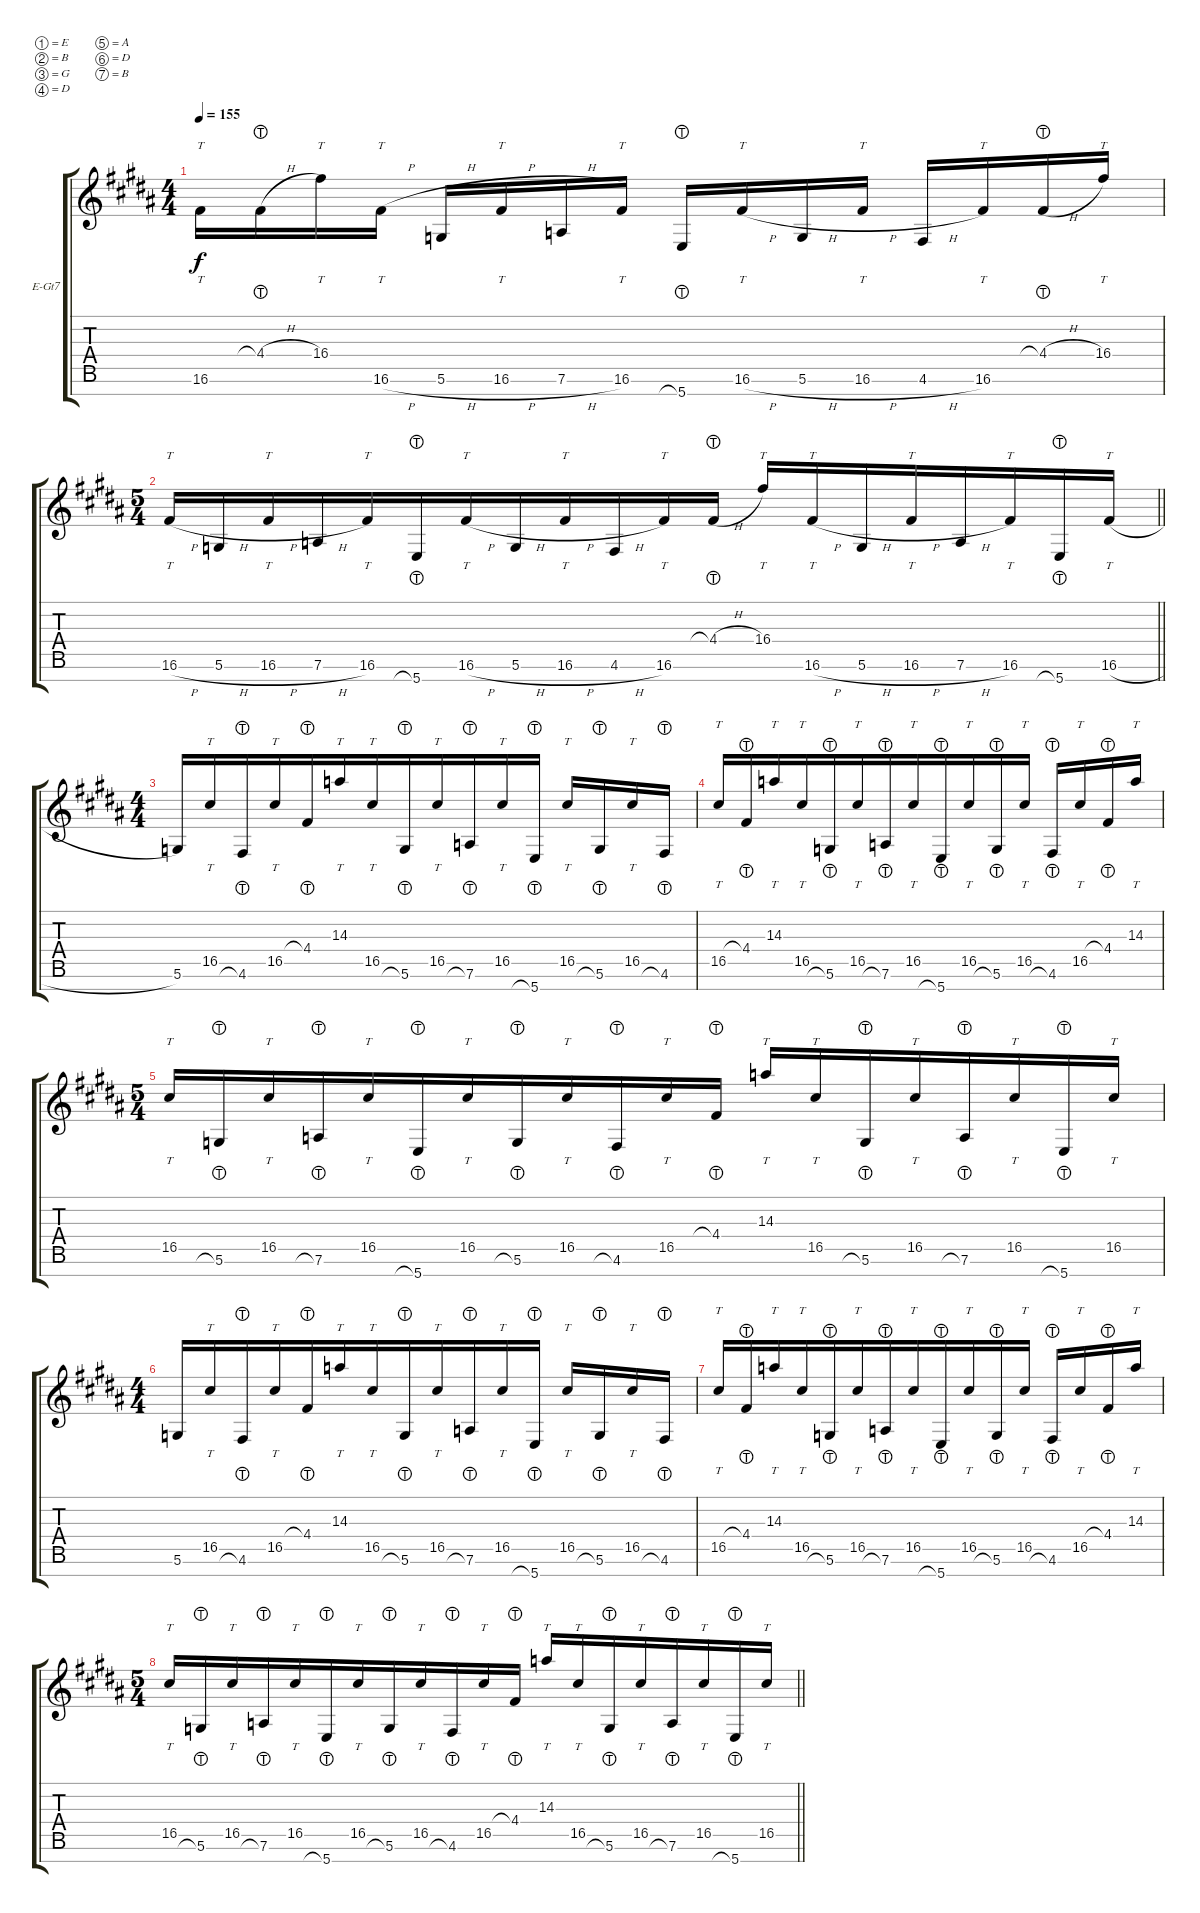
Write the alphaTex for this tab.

\bracketExtendMode groupsimilarinstruments
\firstSystemTrackNameOrientation horizontal
\otherSystemsTrackNameOrientation horizontal
\track ("Tosin Abasi - Clean" "E-Gt7") {instrument electricguitarclean}
\staff {score tabs}
\tuning (E4 B3 G3 D3 A2 D2 B1)
\ts (4 4)
\tempo 155
\clef g2
\ks b
16.6.16{tt dy f} 4.4{h lht}.16 16.4.16{tt} 16.6{h}.16{tt} 5.6{h}.16 16.6{h}.16{tt} 7.6{h}.16 16.6.16{tt} 5.7{lht}.16 16.6{h}.16{tt} 5.6{h}.16 16.6{h}.16{tt} 4.6{h}.16 16.6.16{tt} 4.4{h lht}.16 16.4.16{tt} |
\ts (5 4)
\beaming (8 6 4)
\barLineRight lightlight
16.6{h}.16{tt} 5.6{h}.16 16.6{h}.16{tt} 7.6{h}.16 16.6.16{tt} 5.7{lht}.16 16.6{h}.16{tt} 5.6{h}.16 16.6{h}.16{tt} 4.6{h}.16 16.6.16{tt} 4.4{h lht}.16 16.4.16{tt} 16.6{h}.16{tt} 5.6{h}.16 16.6{h}.16{tt} 7.6{h}.16 16.6.16{tt} 5.7{lht}.16 16.6{h}.16{tt} |
\ts (4 4)
\beaming (8 6 4)
5.6.16 16.5.16{tt} 4.6{lht}.16 16.5.16{tt} 4.4{lht}.16 14.3.16{tt} 16.5.16{tt} 5.6{lht}.16 16.5.16{tt} 7.6{lht}.16 16.5.16{tt} 5.7{lht}.16 16.5.16{tt} 5.6{lht}.16 16.5.16{tt} 4.6{lht}.16 |
16.5.16{tt} 4.4{lht}.16 14.3.16{tt} 16.5.16{tt} 5.6{lht}.16 16.5.16{tt} 7.6{lht}.16 16.5.16{tt} 5.7{lht}.16 16.5.16{tt} 5.6{lht}.16 16.5.16{tt} 4.6{lht}.16 16.5.16{tt} 4.4{lht}.16 14.3.16{tt} |
\ts (5 4)
\beaming (8 6 4)
16.5.16{tt} 5.6{lht}.16 16.5.16{tt} 7.6{lht}.16 16.5.16{tt} 5.7{lht}.16 16.5.16{tt} 5.6{lht}.16 16.5.16{tt} 4.6{lht}.16 16.5.16{tt} 4.4{lht}.16 14.3.16{tt} 16.5.16{tt} 5.6{lht}.16 16.5.16{tt} 7.6{lht}.16 16.5.16{tt} 5.7{lht}.16 16.5.16{tt} |
\ts (4 4)
\beaming (8 6 4)
5.6.16 16.5.16{tt} 4.6{lht}.16 16.5.16{tt} 4.4{lht}.16 14.3.16{tt} 16.5.16{tt} 5.6{lht}.16 16.5.16{tt} 7.6{lht}.16 16.5.16{tt} 5.7{lht}.16 16.5.16{tt} 5.6{lht}.16 16.5.16{tt} 4.6{lht}.16 |
16.5.16{tt} 4.4{lht}.16 14.3.16{tt} 16.5.16{tt} 5.6{lht}.16 16.5.16{tt} 7.6{lht}.16 16.5.16{tt} 5.7{lht}.16 16.5.16{tt} 5.6{lht}.16 16.5.16{tt} 4.6{lht}.16 16.5.16{tt} 4.4{lht}.16 14.3.16{tt} |
\ts (5 4)
\beaming (8 6 4)
\barLineRight lightlight
16.5.16{tt} 5.6{lht}.16 16.5.16{tt} 7.6{lht}.16 16.5.16{tt} 5.7{lht}.16 16.5.16{tt} 5.6{lht}.16 16.5.16{tt} 4.6{lht}.16 16.5.16{tt} 4.4{lht}.16 14.3.16{tt} 16.5.16{tt} 5.6{lht}.16 16.5.16{tt} 7.6{lht}.16 16.5.16{tt} 5.7{lht}.16 16.5.16{tt}
